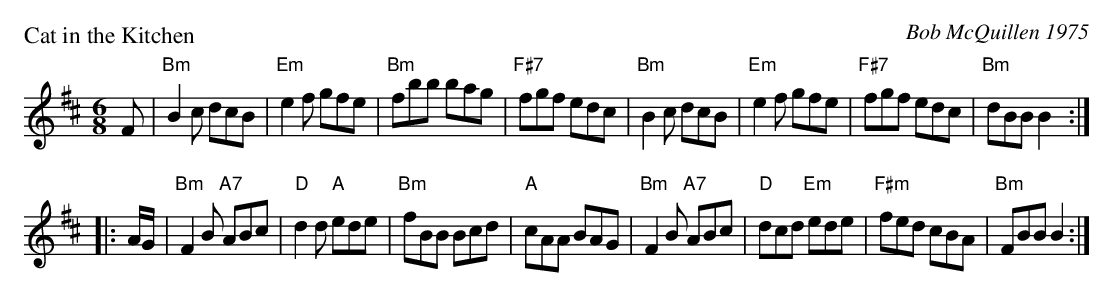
X:1
P: Cat in the Kitchen
C:Bob McQuillen 1975
M:6/8
K:Bm
F |\
"Bm"B2c dcB | "Em"e2f gfe | "Bm"fbb bag | "F#7"fgf edc |\
"Bm"B2c dcB | "Em"e2f gfe | "F#7"fgf edc | "Bm"dBB B2 :|
|: A/G/ |\
"Bm"F2B "A7"ABc | "D"d2d "A"ede | "Bm"fBB Bcd | "A"cAA BAG |\
"Bm"F2B "A7"ABc | "D"dcd "Em"ede | "F#m"fed cBA | "Bm"FBB B2 :|
